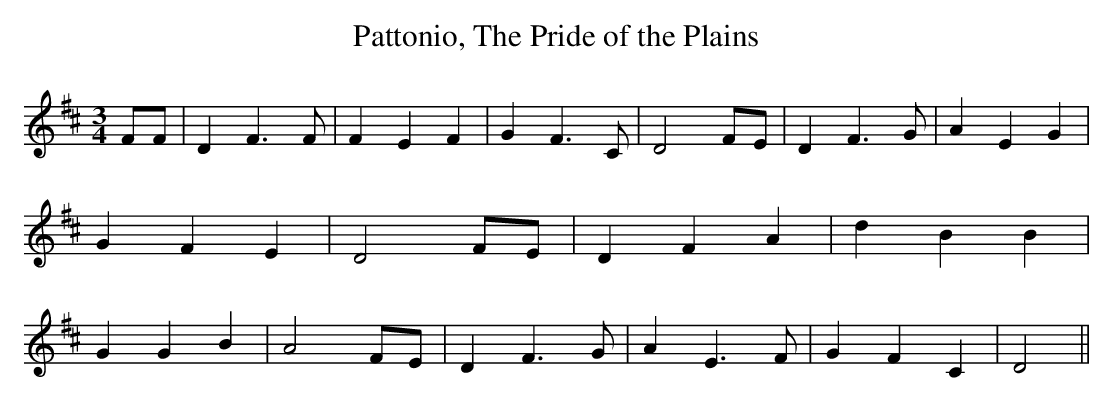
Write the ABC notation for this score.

X:1
T:Pattonio, The Pride of the Plains
M:3/4
L:1/4
K:D
 F/2F/2| D F3/2 F/2| F E F| G F3/2 C/2| D2 F/2E/2| D F3/2 G/2| A E G|\
 G F E| D2 F/2E/2| D F A| d B B| G G B| A2 F/2E/2| D F3/2 G/2| A E3/2 F/2|\
 G F C| D2||
